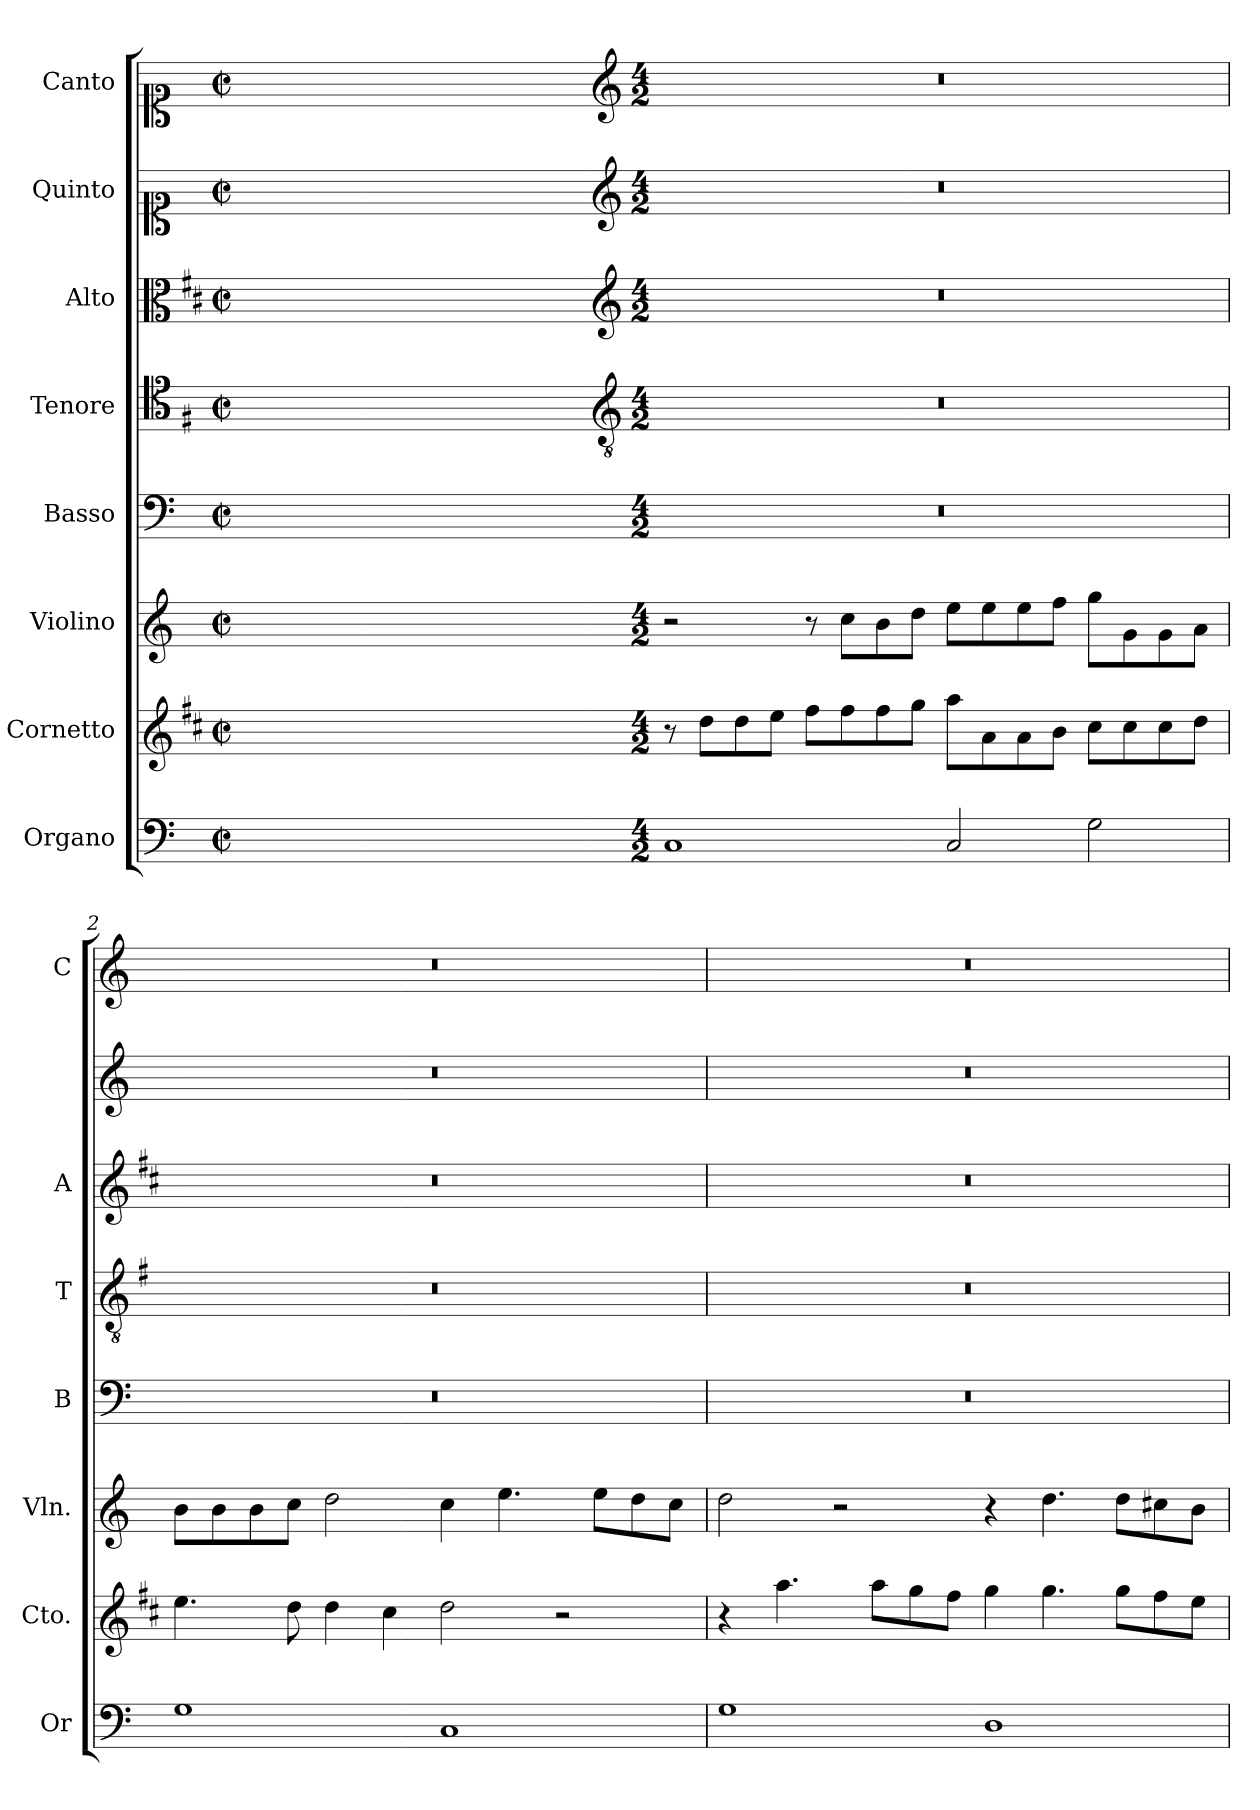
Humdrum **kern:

**kern	**kern	**kern	**kern	**kern	**kern	**kern	**kern
*part8	*part7	*part6	*part5	*part4	*part3	*part2	*part1
*staff8	*staff7	*staff6	*staff5	*staff4	*staff3	*staff2	*staff1
*I"Organo	*I"Cornetto	*I"Violino	*I"Basso	*I"Tenore	*I"Alto	*I"Quinto	*I"Canto
*I'Or	*I'Cto.	*I'Vln.	*I'B	*I'T	*I'A	*	*I'C
*clefF4	*clefG2	*clefG2	*clefF4	*clefC4	*clefC3	*clefC1	*clefC1
*	*ITrd1c2	*	*	*ITrd4c7	*ITrd1c2	*	*
*k[]	*k[]	*k[]	*k[]	*k[]	*k[]	*k[]	*k[]
*C:	*C:	*C:	*C:	*C:	*C:	*C:	*C:
*M2/2	*M2/2	*M2/2	*M2/2	*M2/2	*M2/2	*M2/2	*M2/2
*met(c|)	*met(c|)	*met(c|)	*met(c|)	*met(c|)	*met(c|)	*met(c|)	*met(c|)
=	=	=	=	=	=	=	=
1ryy	1ryy	1ryy	1ryy	1ryy	1ryy	1ryy	1ryy
=1X-	=1X-	=1X-	=1X-	=1X-	=1X-	=1X-	=1X-
4ryy	4ryy	4ryy	4ryy	4ryy	4ryy	4ryy	4ryy
4ryy	4ryy	4ryy	4ryy	4ryy	4ryy	4ryy	4ryy
4ryy	4ryy	4ryy	4ryy	4ryy	4ryy	4ryy	4ryy
4ryy	4ryy	4ryy	4ryy	4ryy	4ryy	4ryy	4ryy
=1-	=1-	=1-	=1-	=1-	=1-	=1-	=1-
*	*	*	*	*clefGv2	*clefG2	*clefG2	*clefG2
*M4/2	*M4/2	*M4/2	*M4/2	*M4/2	*M4/2	*M4/2	*M4/2
1C	8r	2r	0r	0r	0r	0r	0r
.	8cc\L	.	.	.	.	.	.
.	8cc\	.	.	.	.	.	.
.	8dd\J	.	.	.	.	.	.
.	8ee\L	8r	.	.	.	.	.
.	8ee\	8cc\L	.	.	.	.	.
.	8ee\	8b\	.	.	.	.	.
.	8ff\J	8dd\J	.	.	.	.	.
2C/	8gg\L	8ee\L	.	.	.	.	.
.	8g\	8ee\	.	.	.	.	.
.	8g\	8ee\	.	.	.	.	.
.	8a\J	8ff\J	.	.	.	.	.
2G\	8b\L	8gg\L	.	.	.	.	.
.	8b\	8g\	.	.	.	.	.
.	8b\	8g\	.	.	.	.	.
.	8cc\J	8a\J	.	.	.	.	.
=2	=2	=2	=2	=2	=2	=2	=2
1G	4.dd\	8b\L	0r	0r	0r	0r	0r
.	.	8b\	.	.	.	.	.
.	.	8b\	.	.	.	.	.
.	8cc\	8cc\J	.	.	.	.	.
.	4cc\	2dd\	.	.	.	.	.
.	4b\	.	.	.	.	.	.
1C	2cc\	4cc\	.	.	.	.	.
.	.	4.ee\	.	.	.	.	.
.	2r	.	.	.	.	.	.
.	.	8ee\L	.	.	.	.	.
.	.	8dd\	.	.	.	.	.
.	.	8cc\J	.	.	.	.	.
=3	=3	=3	=3	=3	=3	=3	=3
1G	4r	2dd\	0r	0r	0r	0r	0r
.	4.gg\	.	.	.	.	.	.
.	.	2r	.	.	.	.	.
.	8gg\L	.	.	.	.	.	.
.	8ff\	.	.	.	.	.	.
.	8ee\J	.	.	.	.	.	.
1D	4ff\	4r	.	.	.	.	.
.	4.ff\	4.dd\	.	.	.	.	.
.	8ff\L	8dd\L	.	.	.	.	.
.	8ee\	8cc#X\	.	.	.	.	.
.	8dd\J	8b\J	.	.	.	.	.
=	=	=	=	=	=	=	=
*-	*-	*-	*-	*-	*-	*-	*-
